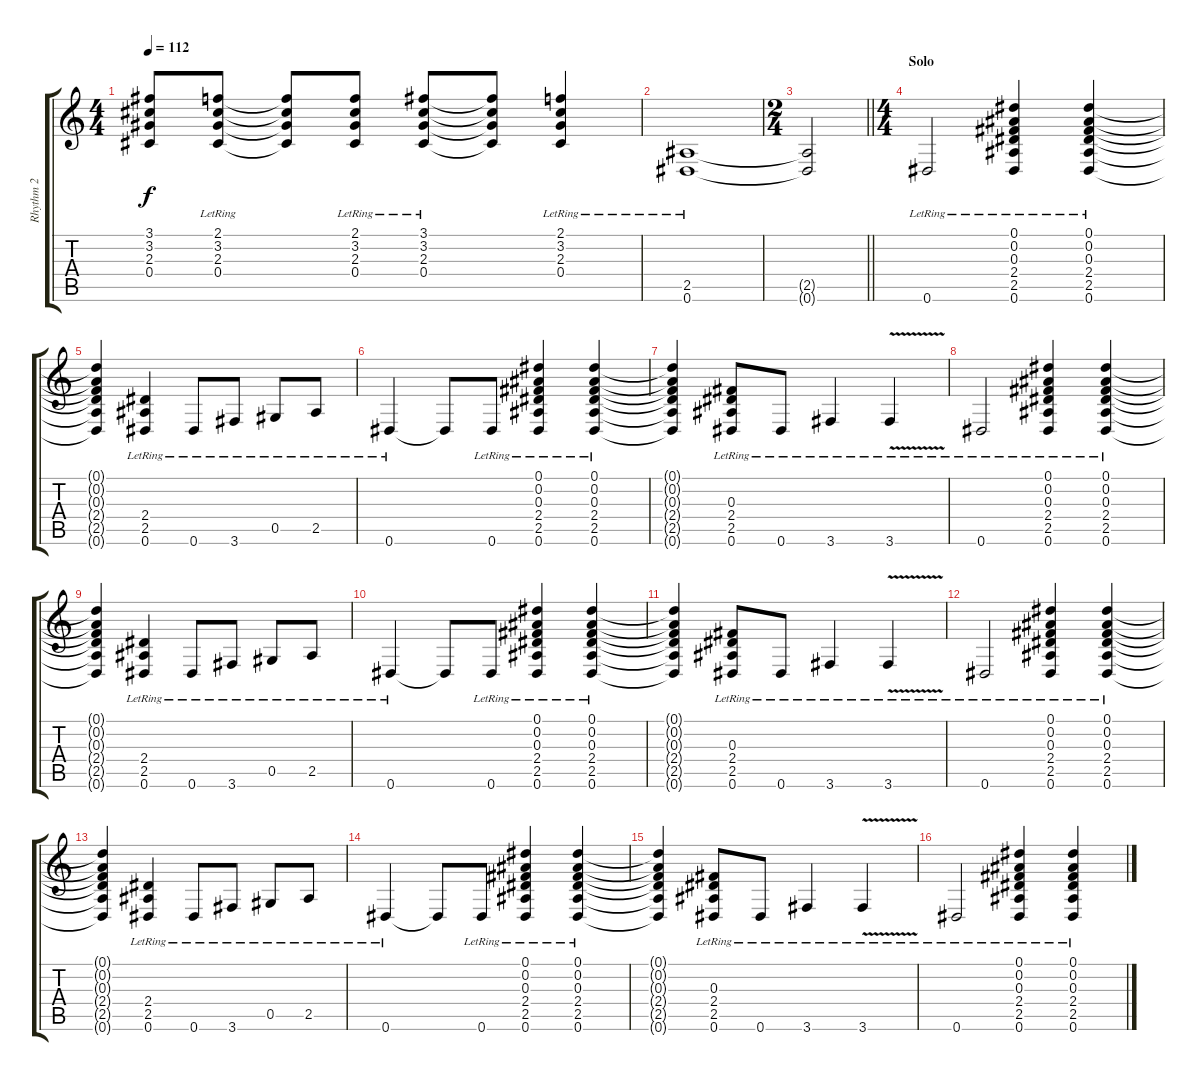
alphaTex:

\track ("Rhythm 2" "Rhythm 2") {instrument electricguitarclean}
\staff {score tabs}
\tuning (Eb4 Bb3 Gb3 Db3 Ab2 Eb2) {hide}
\ts (4 4)
\tempo 112
\clef g2
\ks c
(3.1{t} 3.2{t} 2.3{t} 0.4{t}).8{dy f} (2.1{lr} 3.2{lr} 2.3{lr} 0.4{lr}).8 (2.1{t} 3.2{t} 2.3{t} 0.4{t}).8 (2.1{lr} 3.2{lr} 2.3{lr} 0.4{lr}).8 (3.1{lr} 3.2{lr} 2.3{lr} 0.4{lr}).8 (3.1{t} 3.2{t} 2.3{t} 0.4{t}).8 (2.1{lr} 3.2{lr} 2.3{lr} 0.4{lr}).4 |
(2.5{lr} 0.6{lr}).1 |
\ts (2 4)
\barLineRight lightlight
(2.5{t} 0.6{t}).2 |
\ts (4 4)
\section ("" "Solo")
0.6{lr}.2 (0.1{lr} 0.2{lr} 0.3{lr} 2.4{lr} 2.5{lr} 0.6{lr}).4 (0.1{lr} 0.2{lr} 0.3{lr} 2.4{lr} 2.5{lr} 0.6{lr}).4 |
(0.1{t} 0.2{t} 0.3{t} 2.4{t} 2.5{t} 0.6{t}).4 (2.4{lr} 2.5{lr} 0.6{lr}).4 0.6{lr}.8 3.6{lr}.8 0.5{lr}.8 2.5{lr}.8 |
0.6{lr}.4 0.6{t}.8 0.6{lr}.8 (0.1{lr} 0.2{lr} 0.3{lr} 2.4{lr} 2.5{lr} 0.6{lr}).4 (0.1{lr} 0.2{lr} 0.3{lr} 2.4{lr} 2.5{lr} 0.6{lr}).4 |
(0.1{t} 0.2{t} 0.3{t} 2.4{t} 2.5{t} 0.6{t}).4 (0.3{lr} 2.4{lr} 2.5{lr} 0.6{lr}).8 0.6{lr}.8 3.6{lr}.4 3.6{v lr}.4 |
0.6{lr}.2 (0.1{lr} 0.2{lr} 0.3{lr} 2.4{lr} 2.5{lr} 0.6{lr}).4 (0.1{lr} 0.2{lr} 0.3{lr} 2.4{lr} 2.5{lr} 0.6{lr}).4 |
(0.1{t} 0.2{t} 0.3{t} 2.4{t} 2.5{t} 0.6{t}).4 (2.4{lr} 2.5{lr} 0.6{lr}).4 0.6{lr}.8 3.6{lr}.8 0.5{lr}.8 2.5{lr}.8 |
0.6{lr}.4 0.6{t}.8 0.6{lr}.8 (0.1{lr} 0.2{lr} 0.3{lr} 2.4{lr} 2.5{lr} 0.6{lr}).4 (0.1{lr} 0.2{lr} 0.3{lr} 2.4{lr} 2.5{lr} 0.6{lr}).4 |
(0.1{t} 0.2{t} 0.3{t} 2.4{t} 2.5{t} 0.6{t}).4 (0.3{lr} 2.4{lr} 2.5{lr} 0.6{lr}).8 0.6{lr}.8 3.6{lr}.4 3.6{v lr}.4 |
0.6{lr}.2 (0.1{lr} 0.2{lr} 0.3{lr} 2.4{lr} 2.5{lr} 0.6{lr}).4 (0.1{lr} 0.2{lr} 0.3{lr} 2.4{lr} 2.5{lr} 0.6{lr}).4 |
(0.1{t} 0.2{t} 0.3{t} 2.4{t} 2.5{t} 0.6{t}).4 (2.4{lr} 2.5{lr} 0.6{lr}).4 0.6{lr}.8 3.6{lr}.8 0.5{lr}.8 2.5{lr}.8 |
0.6{lr}.4 0.6{t}.8 0.6{lr}.8 (0.1{lr} 0.2{lr} 0.3{lr} 2.4{lr} 2.5{lr} 0.6{lr}).4 (0.1{lr} 0.2{lr} 0.3{lr} 2.4{lr} 2.5{lr} 0.6{lr}).4 |
(0.1{t} 0.2{t} 0.3{t} 2.4{t} 2.5{t} 0.6{t}).4 (0.3{lr} 2.4{lr} 2.5{lr} 0.6{lr}).8 0.6{lr}.8 3.6{lr}.4 3.6{v lr}.4 |
0.6{lr}.2 (0.1{lr} 0.2{lr} 0.3{lr} 2.4{lr} 2.5{lr} 0.6{lr}).4 (0.1{lr} 0.2{lr} 0.3{lr} 2.4{lr} 2.5{lr} 0.6{lr}).4
